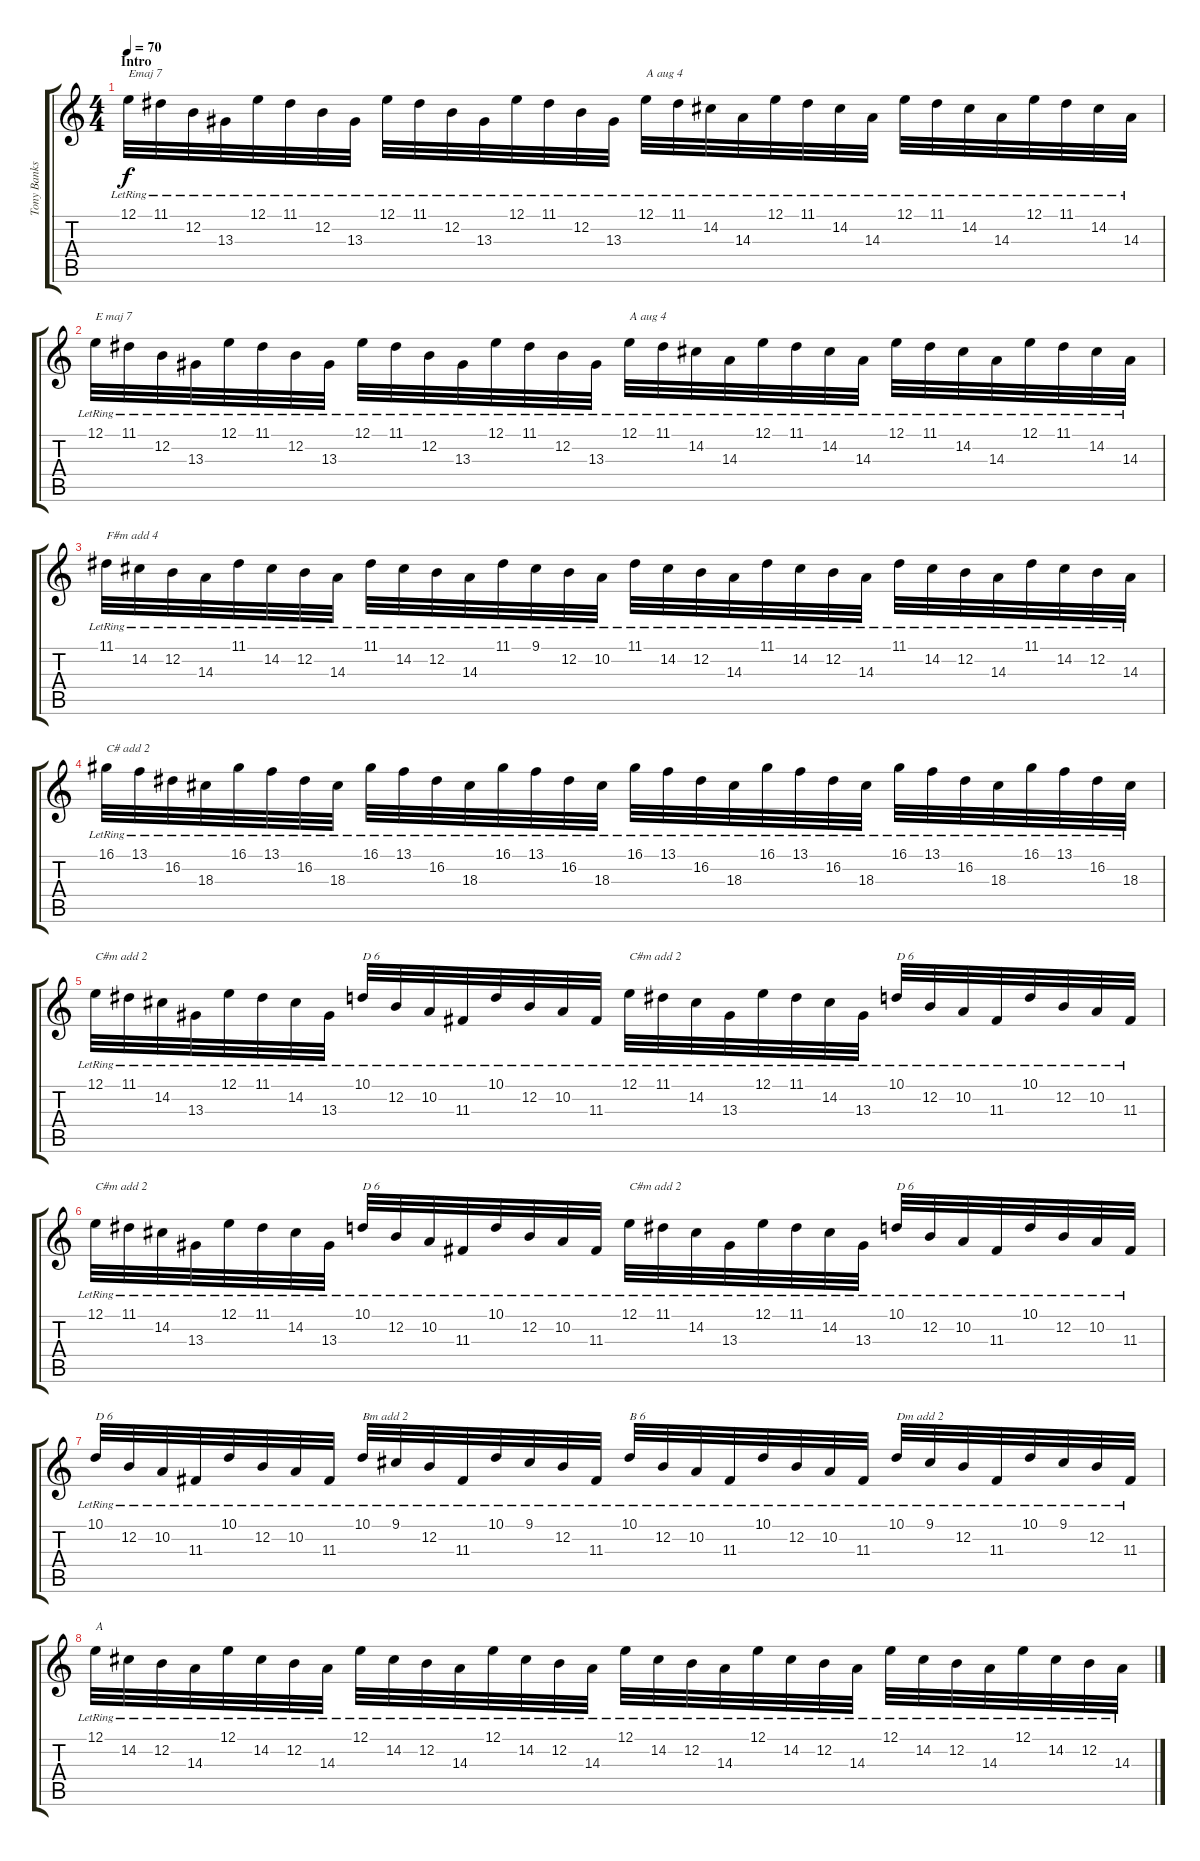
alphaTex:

\track ("Tony Banks (keyboard)" "Tony Banks") {instrument electricpiano2}
\staff {score tabs}
\tuning (E4 B3 G3 D3 A2 E2) {hide}
\ts (4 4)
\section ("" "Intro")
\tempo 70
\clef g2
\ks c
12.1{lr}.32{txt "Emaj 7" dy f instrument electricpiano2} 11.1{lr}.32 12.2{lr}.32 13.3{lr}.32 12.1{lr}.32 11.1{lr}.32 12.2{lr}.32 13.3{lr}.32 12.1{lr}.32 11.1{lr}.32 12.2{lr}.32 13.3{lr}.32 12.1{lr}.32 11.1{lr}.32 12.2{lr}.32 13.3{lr}.32 12.1{lr}.32{txt "A aug 4"} 11.1{lr}.32 14.2{lr}.32 14.3{lr}.32 12.1{lr}.32 11.1{lr}.32 14.2{lr}.32 14.3{lr}.32 12.1{lr}.32 11.1{lr}.32 14.2{lr}.32 14.3{lr}.32 12.1{lr}.32 11.1{lr}.32 14.2{lr}.32 14.3{lr}.32 |
12.1{lr}.32{txt "E maj 7"} 11.1{lr}.32 12.2{lr}.32 13.3{lr}.32 12.1{lr}.32 11.1{lr}.32 12.2{lr}.32 13.3{lr}.32 12.1{lr}.32 11.1{lr}.32 12.2{lr}.32 13.3{lr}.32 12.1{lr}.32 11.1{lr}.32 12.2{lr}.32 13.3{lr}.32 12.1{lr}.32{txt "A aug 4"} 11.1{lr}.32 14.2{lr}.32 14.3{lr}.32 12.1{lr}.32 11.1{lr}.32 14.2{lr}.32 14.3{lr}.32 12.1{lr}.32 11.1{lr}.32 14.2{lr}.32 14.3{lr}.32 12.1{lr}.32 11.1{lr}.32 14.2{lr}.32 14.3{lr}.32 |
11.1{lr}.32{txt "F#m add 4"} 14.2{lr}.32 12.2{lr}.32 14.3{lr}.32 11.1{lr}.32 14.2{lr}.32 12.2{lr}.32 14.3{lr}.32 11.1{lr}.32 14.2{lr}.32 12.2{lr}.32 14.3{lr}.32 11.1{lr}.32 9.1{lr}.32 12.2{lr}.32 10.2{lr}.32 11.1{lr}.32 14.2{lr}.32 12.2{lr}.32 14.3{lr}.32 11.1{lr}.32 14.2{lr}.32 12.2{lr}.32 14.3{lr}.32 11.1{lr}.32 14.2{lr}.32 12.2{lr}.32 14.3{lr}.32 11.1{lr}.32 14.2{lr}.32 12.2{lr}.32 14.3{lr}.32 |
16.1{lr}.32{txt "C# add 2"} 13.1{lr}.32 16.2{lr}.32 18.3{lr}.32 16.1{lr}.32 13.1{lr}.32 16.2{lr}.32 18.3{lr}.32 16.1{lr}.32 13.1{lr}.32 16.2{lr}.32 18.3{lr}.32 16.1{lr}.32 13.1{lr}.32 16.2{lr}.32 18.3{lr}.32 16.1{lr}.32 13.1{lr}.32 16.2{lr}.32 18.3{lr}.32 16.1{lr}.32 13.1{lr}.32 16.2{lr}.32 18.3{lr}.32 16.1{lr}.32 13.1{lr}.32 16.2{lr}.32 18.3{lr}.32 16.1{lr}.32 13.1{lr}.32 16.2{lr}.32 18.3{lr}.32 |
12.1{lr}.32{txt "C#m add 2"} 11.1{lr}.32 14.2{lr}.32 13.3{lr}.32 12.1{lr}.32 11.1{lr}.32 14.2{lr}.32 13.3{lr}.32 10.1{lr}.32{txt "D 6"} 12.2{lr}.32 10.2{lr}.32 11.3{lr}.32 10.1{lr}.32 12.2{lr}.32 10.2{lr}.32 11.3{lr}.32 12.1{lr}.32{txt "C#m add 2"} 11.1{lr}.32 14.2{lr}.32 13.3{lr}.32 12.1{lr}.32 11.1{lr}.32 14.2{lr}.32 13.3{lr}.32 10.1{lr}.32{txt "D 6"} 12.2{lr}.32 10.2{lr}.32 11.3{lr}.32 10.1{lr}.32 12.2{lr}.32 10.2{lr}.32 11.3{lr}.32 |
12.1{lr}.32{txt "C#m add 2"} 11.1{lr}.32 14.2{lr}.32 13.3{lr}.32 12.1{lr}.32 11.1{lr}.32 14.2{lr}.32 13.3{lr}.32 10.1{lr}.32{txt "D 6"} 12.2{lr}.32 10.2{lr}.32 11.3{lr}.32 10.1{lr}.32 12.2{lr}.32 10.2{lr}.32 11.3{lr}.32 12.1{lr}.32{txt "C#m add 2"} 11.1{lr}.32 14.2{lr}.32 13.3{lr}.32 12.1{lr}.32 11.1{lr}.32 14.2{lr}.32 13.3{lr}.32 10.1{lr}.32{txt "D 6"} 12.2{lr}.32 10.2{lr}.32 11.3{lr}.32 10.1{lr}.32 12.2{lr}.32 10.2{lr}.32 11.3{lr}.32 |
10.1{lr}.32{txt "D 6"} 12.2{lr}.32 10.2{lr}.32 11.3{lr}.32 10.1{lr}.32 12.2{lr}.32 10.2{lr}.32 11.3{lr}.32 10.1{lr}.32{txt "Bm add 2"} 9.1{lr}.32 12.2{lr}.32 11.3{lr}.32 10.1{lr}.32 9.1{lr}.32 12.2{lr}.32 11.3{lr}.32 10.1{lr}.32{txt "B 6"} 12.2{lr}.32 10.2{lr}.32 11.3{lr}.32 10.1{lr}.32 12.2{lr}.32 10.2{lr}.32 11.3{lr}.32 10.1{lr}.32{txt "Dm add 2"} 9.1{lr}.32 12.2{lr}.32 11.3{lr}.32 10.1{lr}.32 9.1{lr}.32 12.2{lr}.32 11.3{lr}.32 |
12.1{lr}.32{txt "A"} 14.2{lr}.32 12.2{lr}.32 14.3{lr}.32 12.1{lr}.32 14.2{lr}.32 12.2{lr}.32 14.3{lr}.32 12.1{lr}.32 14.2{lr}.32 12.2{lr}.32 14.3{lr}.32 12.1{lr}.32 14.2{lr}.32 12.2{lr}.32 14.3{lr}.32 12.1{lr}.32 14.2{lr}.32 12.2{lr}.32 14.3{lr}.32 12.1{lr}.32 14.2{lr}.32 12.2{lr}.32 14.3{lr}.32 12.1{lr}.32 14.2{lr}.32 12.2{lr}.32 14.3{lr}.32 12.1{lr}.32 14.2{lr}.32 12.2{lr}.32 14.3{lr}.32
